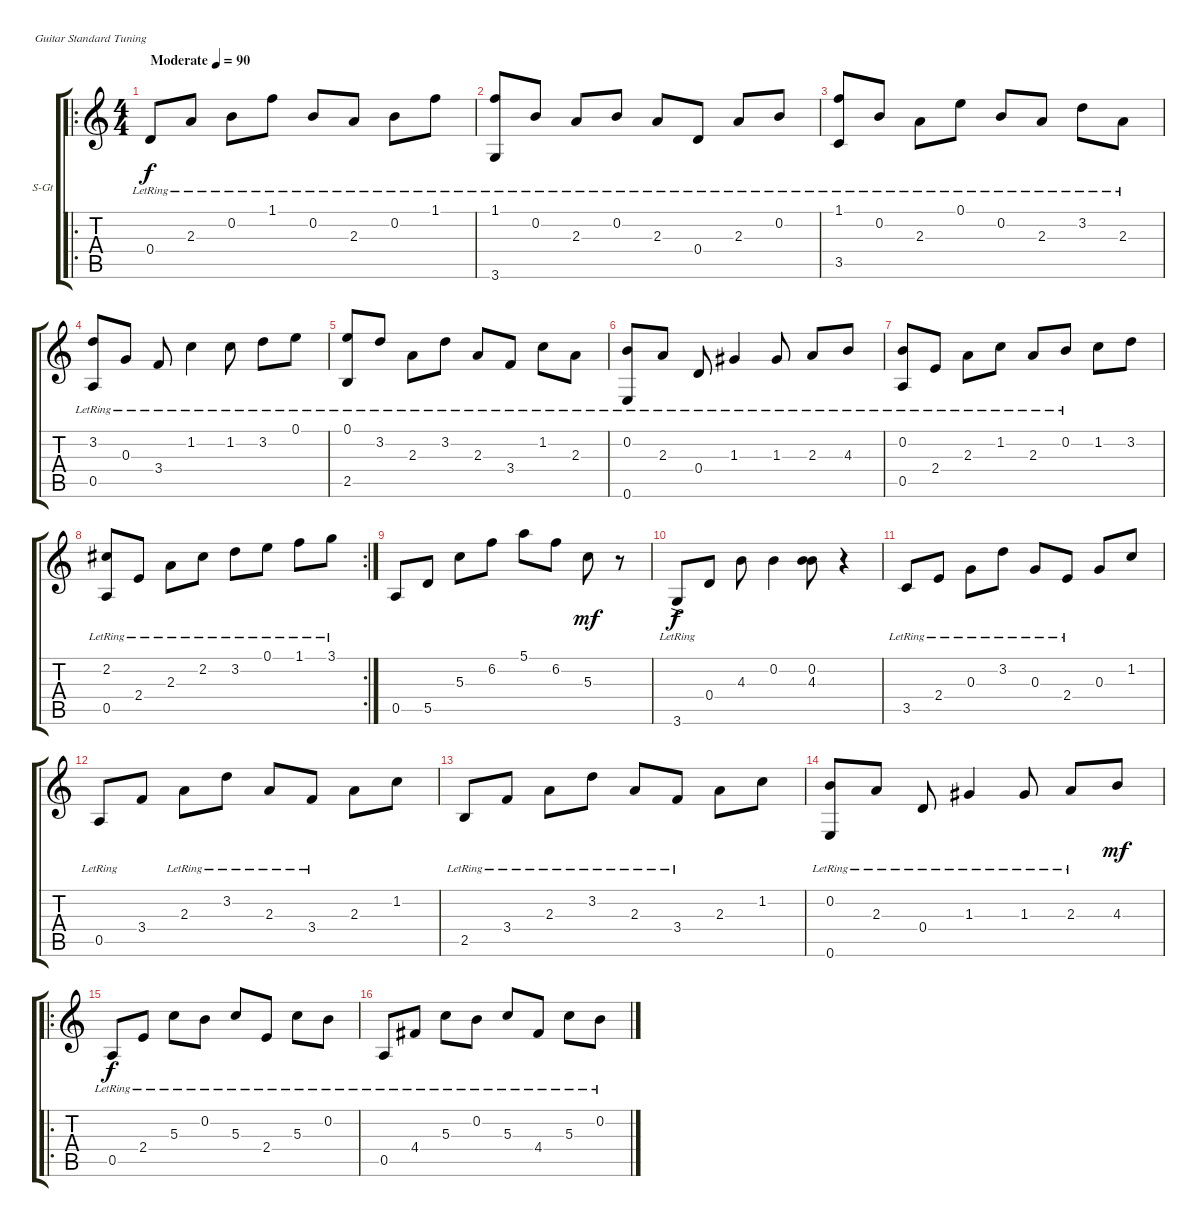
\bracketExtendMode groupsimilarinstruments
\firstSystemTrackNameOrientation horizontal
\otherSystemsTrackNameOrientation horizontal
\track ("Guitar" "S-Gt") {instrument acousticguitarsteel}
\staff {score tabs}
\tuning (E4 B3 G3 D3 A2 E2)
\ro
\ts (4 4)
\beaming (8 2 2 2 2)
\tempo (90 "Moderate")
\clef g2
\ks c
0.4{lr}.8{dy f instrument acousticguitarsteel} 2.3{lr}.8 0.2{lr}.8 1.1{lr}.8 0.2{lr}.8 2.3{lr}.8 0.2{lr}.8 1.1{lr}.8 |
(1.1{lr} 3.6{lr}).8 0.2{lr}.8 2.3{lr}.8 0.2{lr}.8 2.3{lr}.8 0.4{lr}.8 2.3{lr}.8 0.2{lr}.8 |
(1.1{lr} 3.5{lr}).8 0.2{lr}.8 2.3{lr}.8 0.1{lr}.8 0.2{lr}.8 2.3{lr}.8 3.2{lr}.8 2.3{lr}.8 |
(3.2{lr} 0.5{lr}).8 0.3{lr}.8 3.4{lr}.8 1.2{lr}.4 1.2{lr}.8 3.2{lr}.8 0.1{lr}.8 |
(0.1{lr} 2.5{lr}).8 3.2{lr}.8 2.3{lr}.8 3.2{lr}.8 2.3{lr}.8 3.4{lr}.8 1.2{lr}.8 2.3{lr}.8 |
(0.2{lr} 0.6{lr}).8 2.3{lr}.8 0.4{lr}.8 1.3{lr}.4 1.3{lr}.8 2.3{lr}.8 4.3{lr}.8 |
(0.2{lr} 0.5{lr}).8 2.4{lr}.8 2.3{lr}.8 1.2{lr}.8 2.3{lr}.8 0.2{lr}.8 1.2.8 3.2.8 |
\rc 2
(2.2{lr} 0.5{lr}).8 2.4{lr}.8 2.3{lr}.8 2.2{lr}.8 3.2{lr}.8 0.1{lr}.8 1.1{lr}.8 3.1{lr}.8 |
0.5.8 5.5.8 5.3.8 6.2.8 5.1.8 6.2.8 5.3.8{dy mf} r.8 |
3.6{ac lr}.8{dy f} 0.4.8 4.3.8 0.2.4 (0.2 4.3).8 r.4 |
3.5{lr}.8 2.4{lr}.8 0.3{lr}.8 3.2{lr}.8 0.3{lr}.8 2.4{lr}.8 0.3.8 1.2.8 |
0.5{lr}.8 3.4.8 2.3{lr}.8 3.2{lr}.8 2.3{lr}.8 3.4{lr}.8 2.3.8 1.2.8 |
2.5{lr}.8 3.4{lr}.8 2.3{lr}.8 3.2{lr}.8 2.3{lr}.8 3.4{lr}.8 2.3.8 1.2.8 |
(0.2{lr} 0.6{lr}).8 2.3{lr}.8 0.4{lr}.8 1.3{lr}.4 1.3{lr}.8 2.3{lr}.8 4.3.8{dy mf} |
\ro
0.5{lr}.8{dy f} 2.4{lr}.8 5.3{lr}.8 0.2{lr}.8 5.3{lr}.8 2.4{lr}.8 5.3{lr}.8 0.2{lr}.8 |
0.5{lr}.8 4.4{lr}.8 5.3{lr}.8 0.2{lr}.8 5.3{lr}.8 4.4{lr}.8 5.3{lr}.8 0.2{lr}.8
